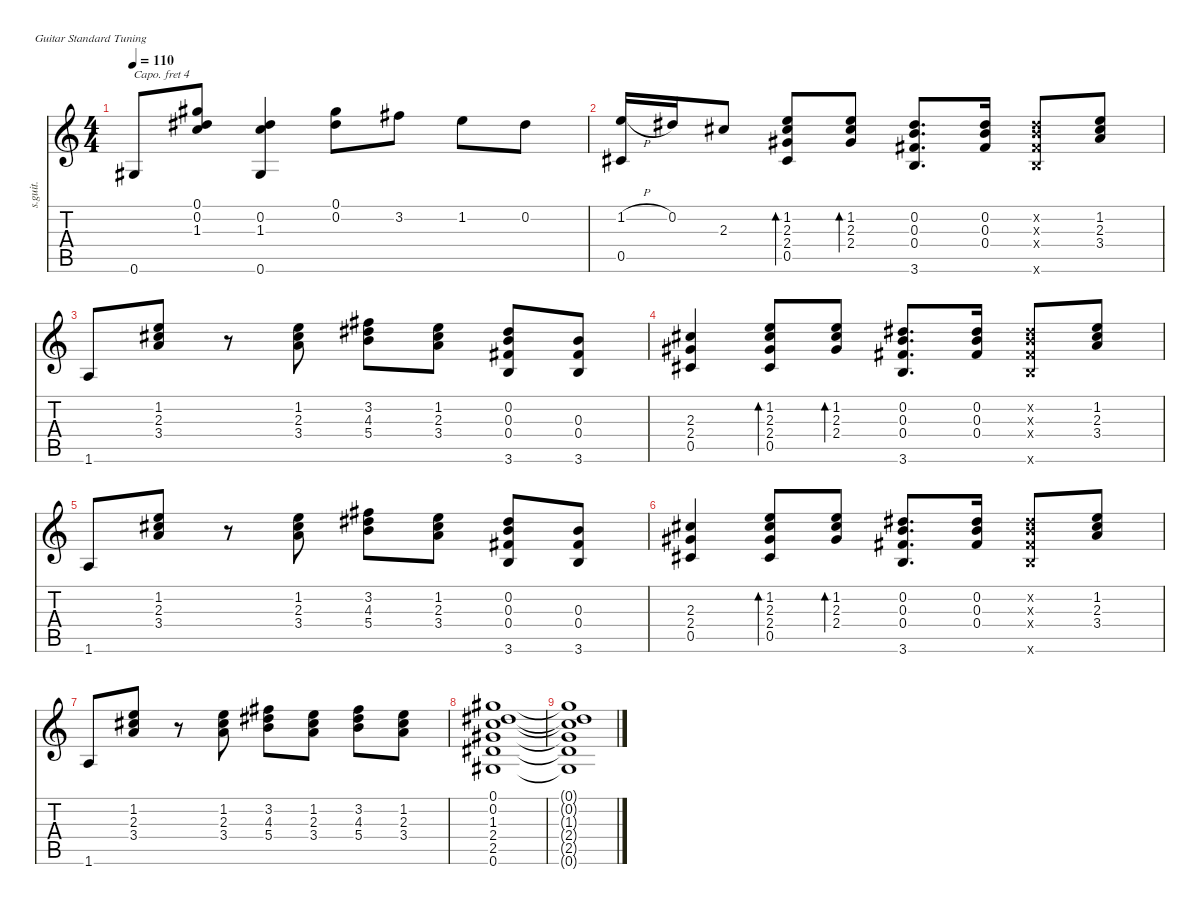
\defaultSystemsLayout 4
\hideDynamics
\bracketExtendMode nobrackets
\track ("Untitled" "s.guit.") {instrument acousticguitarsteel}
\staff {score tabs}
\capo 4
\tuning (E4 B3 G3 D3 A2 E2)
\ts (4 4)
\tempo 110
\clef g2
\ks c
0.6{acc #}.8{dy f beam Up} (0.1{acc #} 0.2{acc #} 1.3).8{beam Up} (0.2{acc #} 1.3 0.6{acc #}).4{beam Up} (0.1{acc #} 0.2{acc #}).8{beam Down} 3.2{acc #}.8{beam Down} 1.2.8{beam Down} 0.2{acc #}.8{beam Down} |
(1.2{h} 0.5{acc #}).16{beam Up} 0.2{acc #}.16{beam Up} 2.3{acc #}.8{beam Up} (1.2 2.3{acc #} 2.4{acc #} 0.5{acc #}).8{bd 30 beam Up} (1.2 2.3{acc #} 2.4{acc #}).8{bd 30 beam Up} (0.2{acc #} 0.3 0.4{acc #} 3.6).8{d beam Up} (0.2{acc #} 0.3 0.4{acc #}).16{beam Up} (0.2{x acc #} 0.3{x} 0.4{x acc #} 3.6{x}).8{beam Up} (1.2 2.3{acc #} 3.4).8{beam Up} |
1.6.8{beam Up} (1.2 2.3{acc #} 3.4).8{beam Up} r.8{beam Down} (1.2 2.3{acc #} 3.4).8{beam Down} (3.2{acc #} 4.3{acc #} 5.4).8{beam Down} (1.2 2.3{acc #} 3.4).8{beam Down} (0.2{acc #} 0.3 0.4{acc #} 3.6).8{beam Up} (0.3 0.4{acc #} 3.6).8{beam Up} |
(2.3{acc #} 2.4{acc #} 0.5{acc #}).4{beam Up} (1.2 2.3{acc #} 2.4{acc #} 0.5{acc #}).8{bd 30 beam Up} (1.2 2.3{acc #} 2.4{acc #}).8{bd 30 beam Up} (0.2{acc #} 0.3 0.4{acc #} 3.6).8{d beam Up} (0.2{acc #} 0.3 0.4{acc #}).16{beam Up} (0.2{x acc #} 0.3{x} 0.4{x acc #} 3.6{x}).8{beam Up} (1.2 2.3{acc #} 3.4).8{beam Up} |
1.6.8{beam Up} (1.2 2.3{acc #} 3.4).8{beam Up} r.8{beam Down} (1.2 2.3{acc #} 3.4).8{beam Down} (3.2{acc #} 4.3{acc #} 5.4).8{beam Down} (1.2 2.3{acc #} 3.4).8{beam Down} (0.2{acc #} 0.3 0.4{acc #} 3.6).8{beam Up} (0.3 0.4{acc #} 3.6).8{beam Up} |
(2.3{acc #} 2.4{acc #} 0.5{acc #}).4{beam Up} (1.2 2.3{acc #} 2.4{acc #} 0.5{acc #}).8{bd 30 beam Up} (1.2 2.3{acc #} 2.4{acc #}).8{bd 30 beam Up} (0.2{acc #} 0.3 0.4{acc #} 3.6).8{d beam Up} (0.2{acc #} 0.3 0.4{acc #}).16{beam Up} (0.2{x acc #} 0.3{x} 0.4{x acc #} 3.6{x}).8{beam Up} (1.2 2.3{acc #} 3.4).8{beam Up} |
1.6.8{beam Up} (1.2 2.3{acc #} 3.4).8{beam Up} r.8{beam Down} (1.2 2.3{acc #} 3.4).8{beam Down} (3.2{acc #} 4.3{acc #} 5.4).8{beam Down} (1.2 2.3{acc #} 3.4).8{beam Down} (3.2{acc #} 4.3{acc #} 5.4).8{beam Down} (1.2 2.3{acc #} 3.4).8{beam Down} |
(0.1{acc #} 0.2{acc #} 1.3 2.4{acc #} 2.5{acc #} 0.6{acc #}).1{beam Up} |
(0.1{t acc #} 0.2{t acc #} 1.3{t} 2.4{t acc #} 2.5{t acc #} 0.6{t acc #}).1{beam Up}
